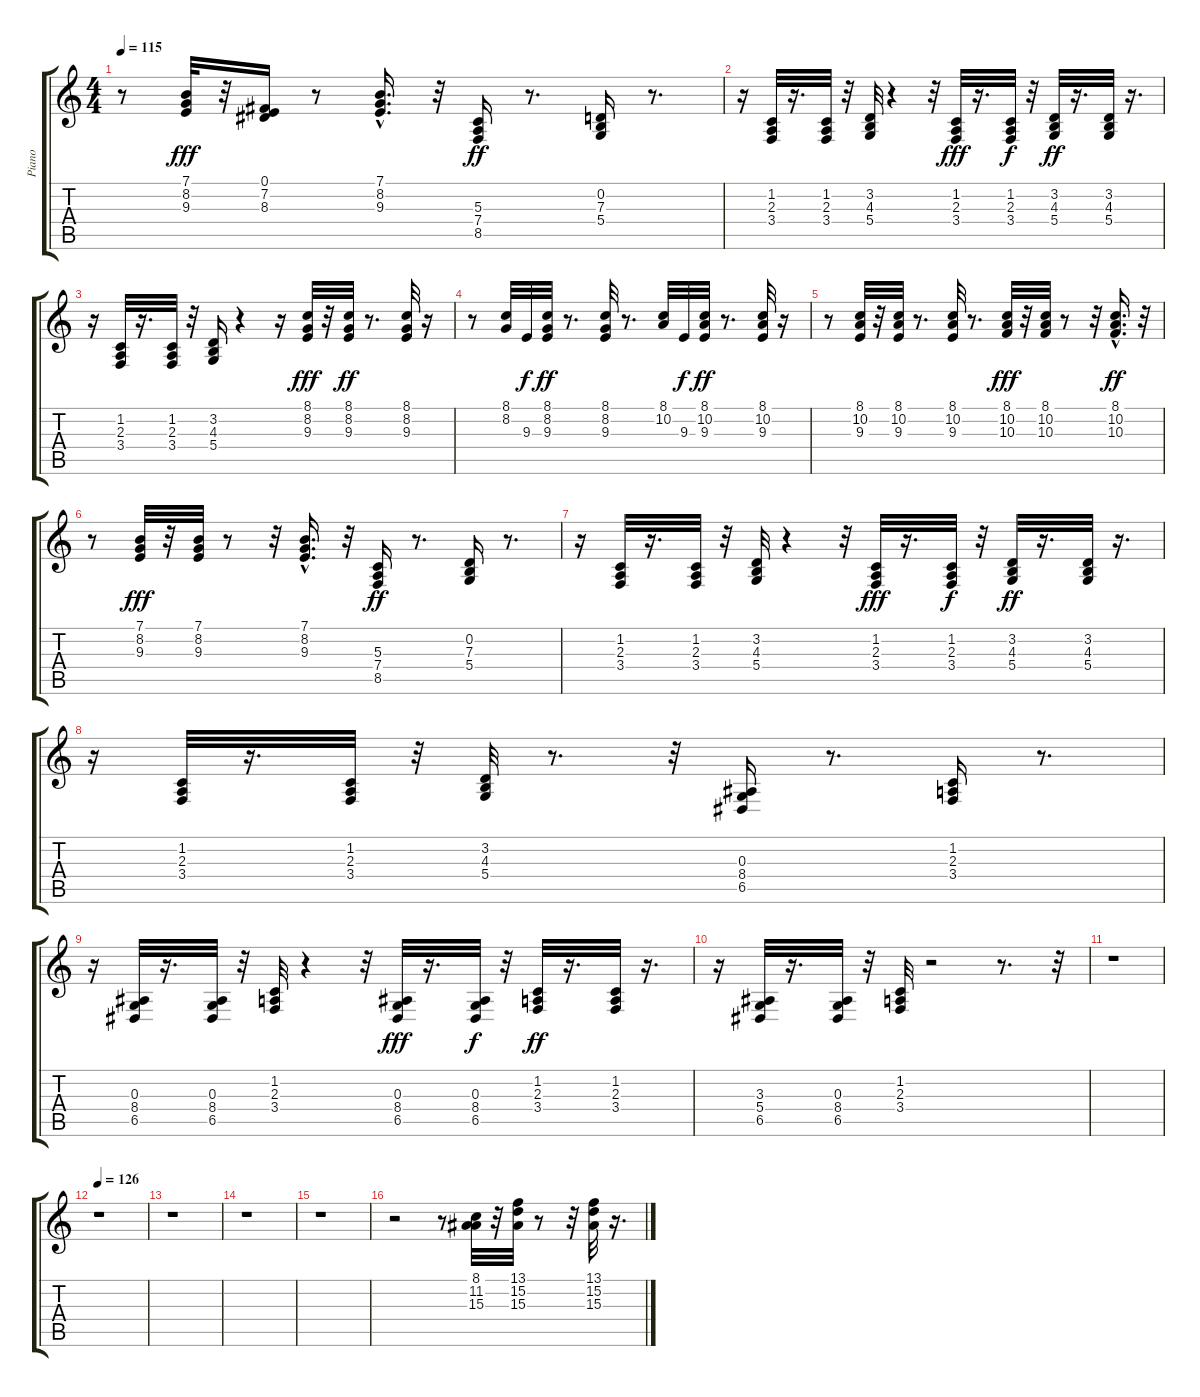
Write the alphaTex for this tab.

\track ("Piano" "Piano") {instrument acousticgrandpiano}
\staff {score tabs}
\tuning (E4 B3 G3 D3 A2 E2) {hide}
\ts (4 4)
\tempo 115
\clef g2
\ks c
r.8{dy ff} (7.1 8.2 9.3).32{dy fff} r.32 (0.1 7.2 8.3).16 r.8 (7.1{hac} 8.2{hac} 9.3{hac}).16{d} r.32 (5.3 7.4 8.5).16{dy ff} r.8{d} (0.2 7.3 5.4).16 r.8{d} |
r.16 (1.2 2.3 3.4).32 r.16{d} (1.2 2.3 3.4).32 r.32 (3.2 4.3 5.4).32 r.4 r.32 (1.2 2.3 3.4).32{dy fff} r.16{d} (1.2 2.3 3.4).32{dy f} r.32 (3.2 4.3 5.4).32{dy ff} r.16{d} (3.2 4.3 5.4).32 r.16{d} |
r.16 (1.2 2.3 3.4).32 r.16{d} (1.2 2.3 3.4).32 r.32 (3.2 4.3 5.4).16 r.4 r.16 (8.1 8.2 9.3).32{dy fff} r.32 (8.1 8.2 9.3).32{dy ff} r.8{d} (8.1 8.2 9.3).32 r.16 |
r.8 (8.1 8.2).32 9.3.32{dy f} (8.1 8.2 9.3).32{dy ff} r.8{d} (8.1 8.2 9.3).32 r.8{d} (8.1 10.2).32 9.3.32{dy f} (8.1 10.2 9.3).32{dy ff} r.8{d} (8.1 10.2 9.3).32 r.16 |
r.8 (8.1 10.2 9.3).32 r.32 (8.1 10.2 9.3).32 r.8{d} (8.1 10.2 9.3).32 r.8{d} (8.1 10.2 10.3).32{dy fff} r.32 (8.1 10.2 10.3).32 r.8 r.32 (8.1{hac} 10.2{hac} 10.3{hac}).16{d dy ff} r.32 |
r.8 (7.1 8.2 9.3).32{dy fff} r.32 (7.1 8.2 9.3).32 r.8 r.32 (7.1{hac} 8.2{hac} 9.3{hac}).16{d} r.32 (5.3 7.4 8.5).16{dy ff} r.8{d} (0.2 7.3 5.4).16 r.8{d} |
r.16 (1.2 2.3 3.4).32 r.16{d} (1.2 2.3 3.4).32 r.32 (3.2 4.3 5.4).32 r.4 r.32 (1.2 2.3 3.4).32{dy fff} r.16{d} (1.2 2.3 3.4).32{dy f} r.32 (3.2 4.3 5.4).32{dy ff} r.16{d} (3.2 4.3 5.4).32 r.16{d} |
r.16 (1.2 2.3 3.4).32 r.16{d} (1.2 2.3 3.4).32 r.32 (3.2 4.3 5.4).32 r.8{d} r.32 (0.3 8.4 6.5).16 r.8{d} (1.2 2.3 3.4).16 r.8{d} |
r.16 (0.3 8.4 6.5).32 r.16{d} (0.3 8.4 6.5).32 r.32 (1.2 2.3 3.4).32 r.4 r.32 (0.3 8.4 6.5).32{dy fff} r.16{d} (0.3 8.4 6.5).32{dy f} r.32 (1.2 2.3 3.4).32{dy ff} r.16{d} (1.2 2.3 3.4).32 r.16{d} |
r.16 (3.3 5.4 6.5).32 r.16{d} (0.3 8.4 6.5).32 r.32 (1.2 2.3 3.4).32 r.2 r.8{d} r.32 |
r.1 |
\tempo 126
r.1 |
r.1 |
r.1 |
r.1 |
r.2 r.8 (8.1 11.2 15.3).32 r.32 (13.1 15.2 15.3).32 r.8 r.32 (13.1 15.2 15.3).32 r.16{d}
